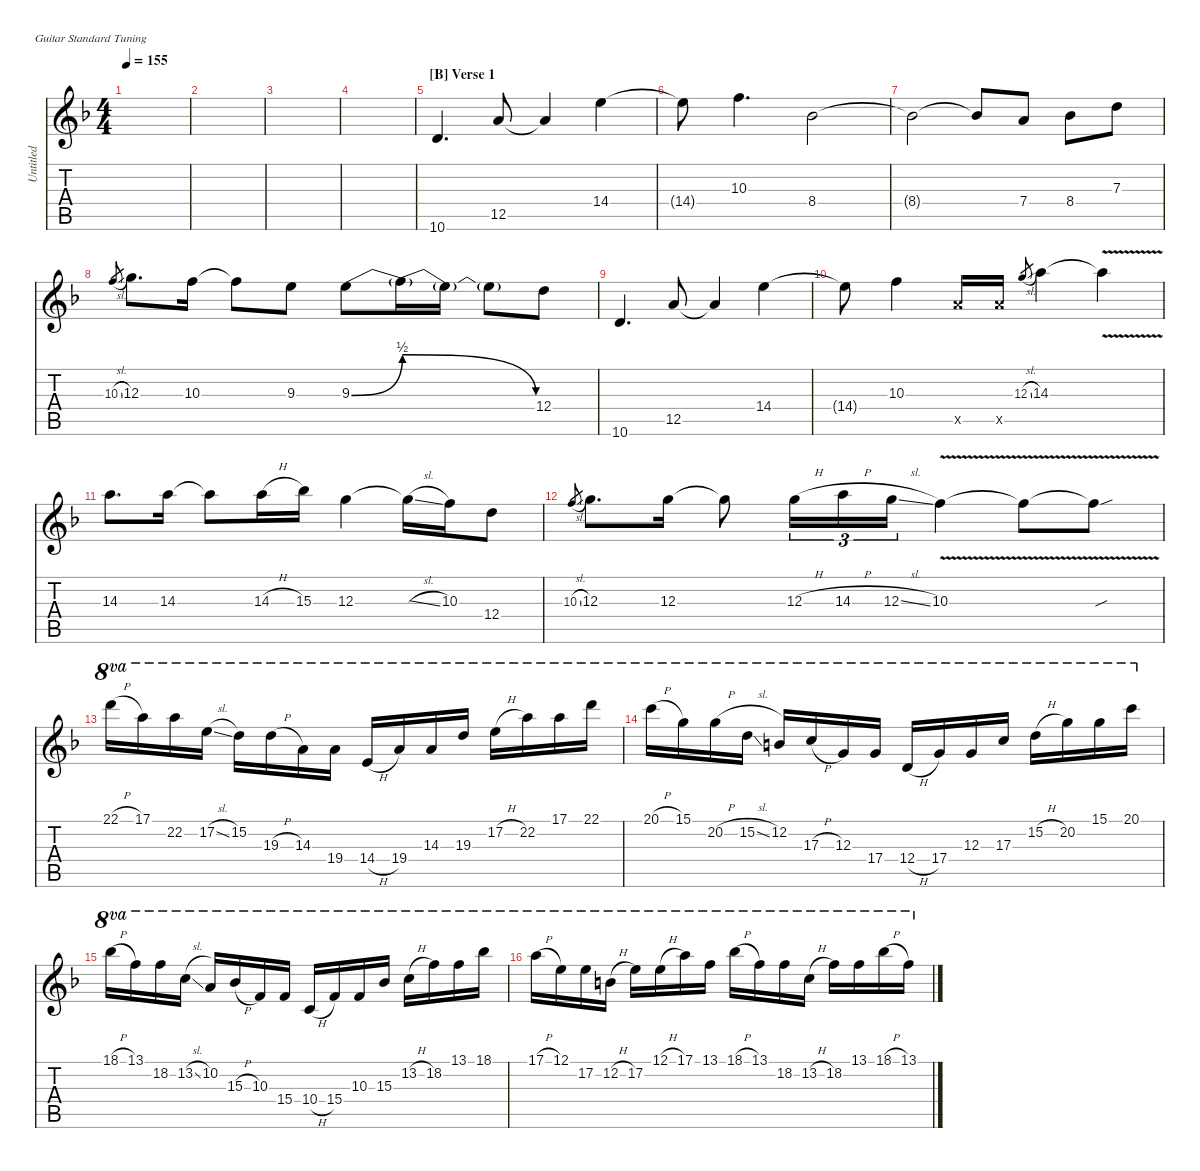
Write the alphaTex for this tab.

\defaultSystemsLayout 4
\hideDynamics
\bracketExtendMode nobrackets
\otherSystemsTrackNameOrientation horizontal
\track ("Untitled" "Untitled") {instrument overdrivenguitar}
\staff {score tabs}
\tuning (E4 B3 G3 D3 A2 E2)
\ts (4 4)
\tempo 155
\clef g2
\ks f
|
|
|
|
\section ("B" "Verse 1")
10.6{acc forcenatural}.4{d beam Up} 12.5{acc forcenatural}.8{beam Up} 12.5{t acc forcenatural}.4{beam Up} 14.4{acc forcenatural}.4{beam Down} |
14.4{t acc forcenatural}.8{beam Down} 10.3{acc forcenatural}.4{d beam Down} 8.4{acc b}.2{beam Down} |
8.4{t acc b}.2{beam Down} 8.4{t acc b}.8{beam Up} 7.4{acc forcenatural}.8{beam Up} 8.4{acc b}.8{beam Down} 7.3{acc forcenatural}.8{beam Down} |
10.3{sl acc forcenatural}.8{gr beam Up} 12.3{acc forcenatural}.8{d beam Down} 10.3{acc forcenatural}.16{beam Down} 10.3{t acc forcenatural}.8{beam Down} 9.3{acc forcenatural}.8{beam Down} 9.3{be (bend 0 0 60 2) acc forcenatural}.8{beam Down} 9.3{be (release 0 2 60 0) t}.16{beam Down} 9.3{t acc forcenatural}.16{beam Down} 9.3{t acc forcenatural}.8{beam Down} 12.4{acc forcenatural}.8{beam Down} |
10.6{acc forcenatural}.4{d beam Up} 12.5{acc forcenatural}.8{beam Up} 12.5{t acc forcenatural}.4{beam Up} 14.4{acc forcenatural}.4{beam Down} |
14.4{t acc forcenatural}.8{beam Down} 10.3{acc forcenatural}.4{beam Down} 12.5{x acc forcenatural}.16{beam Up} 12.5{x acc forcenatural}.16{beam Up} 12.3{sl acc forcenatural}.8{gr beam Up} 14.3{acc forcenatural}.4{beam Down} 14.3{v t acc forcenatural}.4{beam Down} |
14.3{acc forcenatural}.8{d beam Down} 14.3{acc forcenatural}.16{beam Down} 14.3{t acc forcenatural}.8{beam Down} 14.3{h acc forcenatural}.16{beam Down} 15.3{acc b}.16{beam Down} 12.3{acc forcenatural}.4{beam Down} 12.3{sl t acc forcenatural}.16{beam Down} 10.3{acc forcenatural}.16{beam Down} 12.4{acc forcenatural}.8{beam Down} |
10.3{sl acc forcenatural}.8{gr beam Up} 12.3{acc forcenatural}.8{d beam Down} 12.3{acc forcenatural}.16{beam Down} 12.3{t acc forcenatural}.8{beam Down} 12.3{h acc forcenatural}.16{tu (3 2) beam Down} 14.3{h acc forcenatural}.16{tu (3 2) beam Down} 12.3{sl acc forcenatural}.16{tu (3 2) beam Down} 10.3{v acc forcenatural}.4{beam Down} 10.3{v t acc forcenatural}.8{beam Down} 10.3{sou t acc forcenatural}.8{beam Down} |
22.1{h acc forcenatural}.16{ot 8va beam Down} 17.1{acc forcenatural}.16{ot 8va beam Down} 22.2{acc forcenatural}.16{ot 8va beam Down} 17.2{sl acc forcenatural}.16{ot 8va beam Down} 15.2{acc forcenatural}.16{ot 8va beam Down} 19.3{h acc forcenatural}.16{ot 8va beam Down} 14.3{acc forcenatural}.16{ot 8va beam Down} 19.4{acc forcenatural}.16{ot 8va beam Down} 14.4{h acc forcenatural}.16{ot 8va beam Up} 19.4{acc forcenatural}.16{ot 8va beam Up} 14.3{acc forcenatural}.16{ot 8va beam Up} 19.3{acc forcenatural}.16{ot 8va beam Up} 17.2{h acc forcenatural}.16{ot 8va beam Down} 22.2{acc forcenatural}.16{ot 8va beam Down} 17.1{acc forcenatural}.16{ot 8va beam Down} 22.1{acc forcenatural}.16{ot 8va beam Down} |
20.1{h acc forcenatural}.16{ot 8va beam Down} 15.1{acc forcenatural}.16{ot 8va beam Down} 20.2{h acc forcenatural}.16{ot 8va beam Down} 15.2{sl acc forcenatural}.16{ot 8va beam Down} 12.2{acc forcenatural}.16{ot 8va beam Up} 17.3{h acc forcenatural}.16{ot 8va beam Up} 12.3{acc forcenatural}.16{ot 8va beam Up} 17.4{acc forcenatural}.16{ot 8va beam Up} 12.4{h acc forcenatural}.16{ot 8va beam Up} 17.4{acc forcenatural}.16{ot 8va beam Up} 12.3{acc forcenatural}.16{ot 8va beam Up} 17.3{acc forcenatural}.16{ot 8va beam Up} 15.2{h acc forcenatural}.16{ot 8va beam Down} 20.2{acc forcenatural}.16{ot 8va beam Down} 15.1{acc forcenatural}.16{ot 8va beam Down} 20.1{acc forcenatural}.16{ot 8va beam Down} |
18.1{h acc b}.16{ot 8va beam Down} 13.1{acc forcenatural}.16{ot 8va beam Down} 18.2{acc forcenatural}.16{ot 8va beam Down} 13.2{sl acc forcenatural}.16{ot 8va beam Down} 10.2{acc forcenatural}.16{ot 8va beam Up} 15.3{h acc b}.16{ot 8va beam Up} 10.3{acc forcenatural}.16{ot 8va beam Up} 15.4{acc forcenatural}.16{ot 8va beam Up} 10.4{h acc forcenatural}.16{ot 8va beam Up} 15.4{acc forcenatural}.16{ot 8va beam Up} 10.3{acc forcenatural}.16{ot 8va beam Up} 15.3{acc b}.16{ot 8va beam Up} 13.2{h acc forcenatural}.16{ot 8va beam Down} 18.2{acc forcenatural}.16{ot 8va beam Down} 13.1{acc forcenatural}.16{ot 8va beam Down} 18.1{acc b}.16{ot 8va beam Down} |
17.1{h acc forcenatural}.16{ot 8va beam Down} 12.1{acc forcenatural}.16{ot 8va beam Down} 17.2{acc forcenatural}.16{ot 8va beam Down} 12.2{h acc forcenatural}.16{ot 8va beam Down} 17.2{acc forcenatural}.16{ot 8va beam Down} 12.1{h acc forcenatural}.16{ot 8va beam Down} 17.1{acc forcenatural}.16{ot 8va beam Down} 13.1{acc forcenatural}.16{ot 8va beam Down} 18.1{h acc b}.16{ot 8va beam Down} 13.1{acc forcenatural}.16{ot 8va beam Down} 18.2{acc forcenatural}.16{ot 8va beam Down} 13.2{h acc forcenatural}.16{ot 8va beam Down} 18.2{acc forcenatural}.16{ot 8va beam Down} 13.1{acc forcenatural}.16{ot 8va beam Down} 18.1{h acc b}.16{ot 8va beam Down} 13.1{acc forcenatural}.16{ot 8va beam Down}
